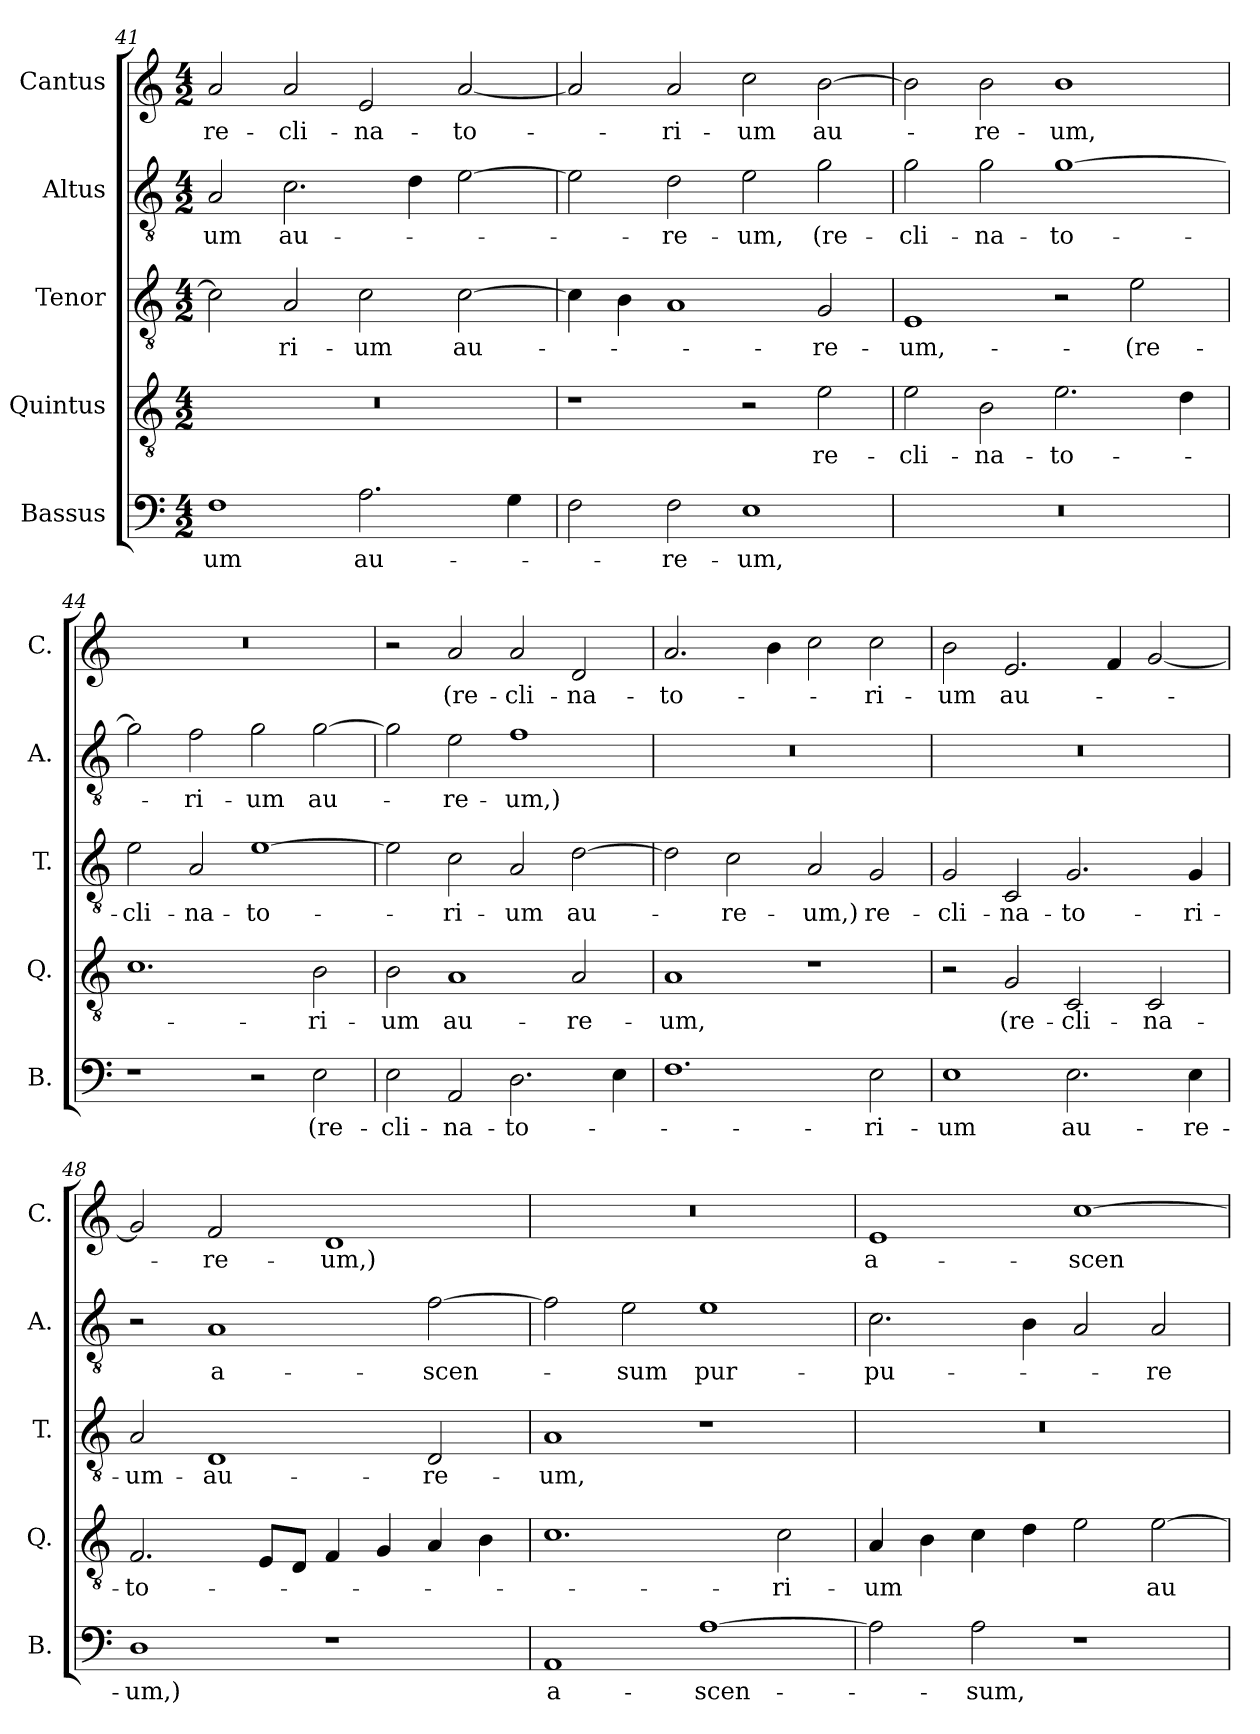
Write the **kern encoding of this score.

**kern	**text	**kern	**text	**kern	**text	**kern	**text	**kern	**text
*part5	*part5	*part4	*part4	*part3	*part3	*part2	*part2	*part1	*part1
*staff5	*staff5	*staff4	*staff4	*staff3	*staff3	*staff2	*staff2	*staff1	*staff1
*I"Bassus	*	*I"Quintus	*	*I"Tenor	*	*I"Altus	*	*I"Cantus	*
*I'B.	*	*I'Q.	*	*I'T.	*	*I'A.	*	*I'C.	*
*clefF4	*	*clefGv2	*	*clefGv2	*	*clefGv2	*	*clefG2	*
*k[]	*	*k[]	*	*k[]	*	*k[]	*	*k[]	*
*M4/2	*	*M4/2	*	*M4/2	*	*M4/2	*	*M4/2	*
=41	=41	=41	=41	=41	=41	=41	=41	=41	=41
1F	-um	0r	.	2c\]	.	2A/	-um	2a/	re-
.	.	.	.	2A/	-ri­-	2.c\	au-	2a/	-cli­-
2.A\	au­-	.	.	2c\	-um	.	.	2e/	-na-
.	.	.	.	.	.	4d\	.	.	.
.	.	.	.	[2c\	au­-	[2e\	.	[2a/	-to-
4G\	.	.	.	.	.	.	.	.	.
=42	=42	=42	=42	=42	=42	=42	=42	=42	=42
2F\	.	1r	.	4c\]	.	2e\]	.	2a/]	.
.	.	.	.	4B\	.	.	.	.	.
2F\	-re­-	.	.	1A	.	2d\	-re­-	2a/	-ri-
1E	-um,	2r	.	.	.	2e\	-um,	2cc\	-um
.	.	2e\	re­-	2G/	-re-	2g\	(re-	[2b\	au­-
=43	=43	=43	=43	=43	=43	=43	=43	=43	=43
0r	.	2e\	-cli­-	1E	-um,-	2g\	-cli­-	2b\]	.
.	.	2B\	-na­-	.	.	2g\	-na-	2b\	-re-
.	.	2.e\	-to-	2r	.	[1g	-to-	1b	-um,
.	.	.	.	2e\	-(re­-	.	.	.	.
.	.	4d\	.	.	.	.	.	.	.
=44	=44	=44	=44	=44	=44	=44	=44	=44	=44
1r	.	1.c	.	2e\	-cli­-	2g\]	.	0r	.
.	.	.	.	2A/	-na-	2f\	-ri­-	.	.
2r	.	.	.	[1e	-to-	2g\	-um	.	.
2E\	(re­-	2B\	-ri-	.	.	[2g\	au-	.	.
=45	=45	=45	=45	=45	=45	=45	=45	=45	=45
2E\	-cli-	2B\	-um	2e\]	.	2g\]	.	2r	.
2AA/	-na­-	1A	au­-	2c\	-ri-	2e\	-re-	2a/	(re­-
2.D\	-to­-	.	.	2A/	-um	1f	-um,)	2a/	-cli­-
.	.	2A/	-re­-	[2d\	au-	.	.	2d/	-na­-
4E\	.	.	.	.	.	.	.	.	.
=46	=46	=46	=46	=46	=46	=46	=46	=46	=46
1.F	.	1A	-um,	2d\]	.	0r	.	2.a/	-to­-
.	.	.	.	2c\	-re-	.	.	.	.
.	.	.	.	.	.	.	.	4b\	.
.	.	1r	.	2A/	-um,)	.	.	2cc\	.
2E\	-ri­-	.	.	2G/	re­-	.	.	2cc\	-ri-
=47	=47	=47	=47	=47	=47	=47	=47	=47	=47
1E	-um	2r	.	2G/	-cli­-	0r	.	2b\	-um
.	.	2G/	(re­-	2C/	-na­-	.	.	2.e/	au­-
2.E\	au­-	2C/	-cli-	2.G/	-to­-	.	.	.	.
.	.	.	.	.	.	.	.	4f/	.
.	.	2C/	-na-	.	.	.	.	[2g/	.
4E\	-re­-	.	.	4G/	-ri-	.	.	.	.
=48	=48	=48	=48	=48	=48	=48	=48	=48	=48
1D	-um,)	2.F/	-to­-	2A/	-um-	2r	.	2g/]	.
.	.	.	.	1D	-au­-	1A	a-	2f/	-re-
.	.	8E/L	.	.	.	.	.	.	.
.	.	8D/J	.	.	.	.	.	.	.
1r	.	4F/	.	.	.	.	.	1d	-um,)
.	.	4G/	.	.	.	.	.	.	.
.	.	4A/	.	2D/	-re­-	[2f\	-scen­-	.	.
.	.	4B\	.	.	.	.	.	.	.
=49	=49	=49	=49	=49	=49	=49	=49	=49	=49
1AA	a-	1.c	.	1A	-um,	2f\]	.	0r	.
.	.	.	.	.	.	2e\	-sum	.	.
[1A	-scen-	.	.	1r	.	1e	pur­-	.	.
.	.	2c\	-ri­-	.	.	.	.	.	.
=50	=50	=50	=50	=50	=50	=50	=50	=50	=50
2A\]	.	4A/	-um	0r	.	2.c\	-pu­-	1e	a­-
.	.	4B\	.	.	.	.	.	.	.
2A\	-sum,	4c\	.	.	.	.	.	.	.
.	.	4d\	.	.	.	4B\	.	.	.
1r	.	2e\	.	.	.	2A/	.	[1cc	-scen-
.	.	[2e\	au­-	.	.	2A/	-re­-	.	.
=	=	=	=	=	=	=	=	=	=
*-	*-	*-	*-	*-	*-	*-	*-	*-	*-
